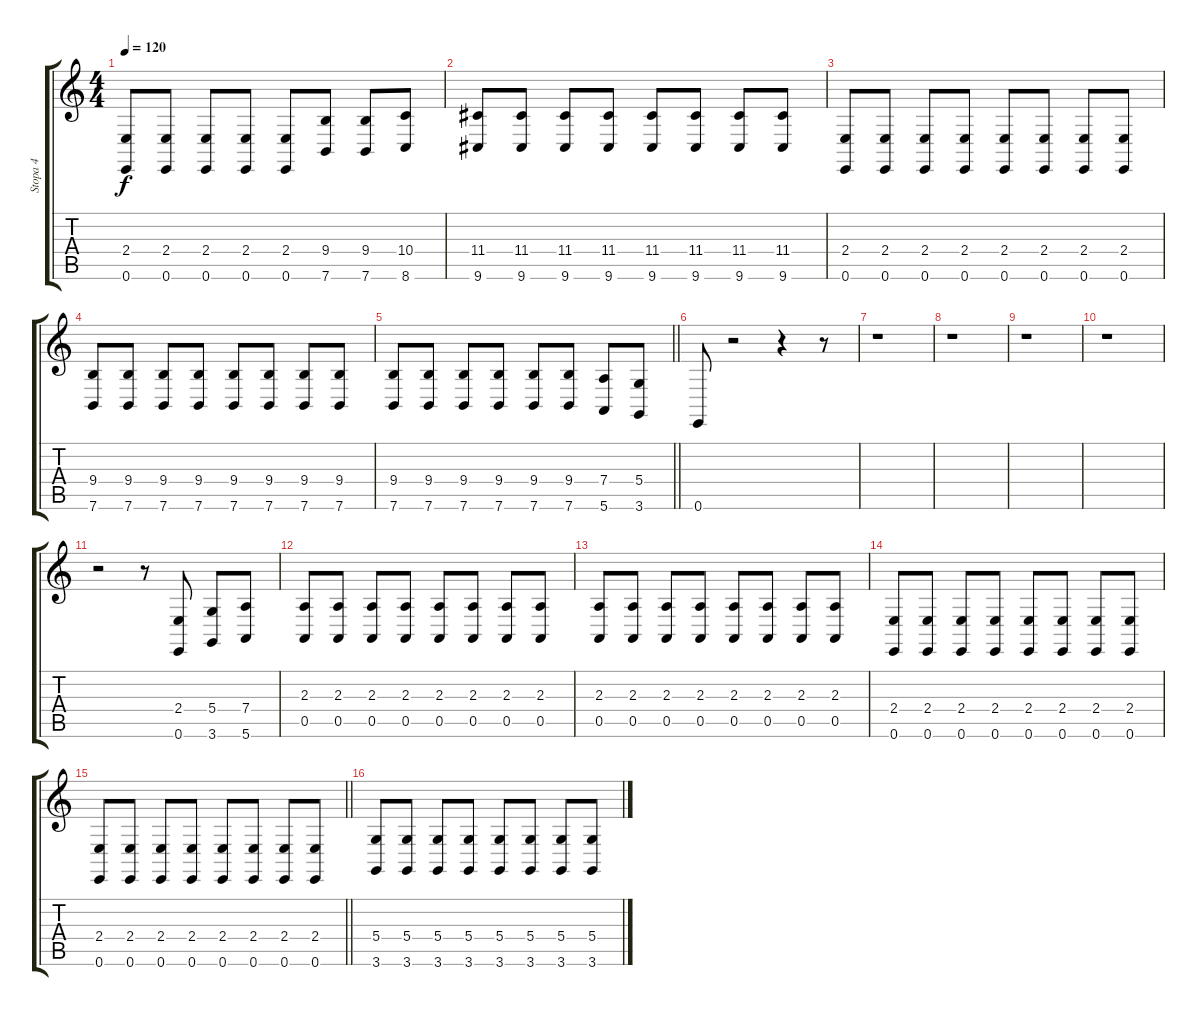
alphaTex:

\track ("Stopa 4" "Stopa 4") {instrument acousticgrandpiano}
\staff {score tabs}
\tuning (E4 B3 G3 D3 A2 E2) {hide}
\ts (4 4)
\tempo 120
\clef g2
\ks c
(2.4 0.6).8{dy f} (2.4 0.6).8 (2.4 0.6).8 (2.4 0.6).8 (2.4 0.6).8 (9.4 7.6).8 (9.4 7.6).8 (10.4 8.6).8 |
(11.4 9.6).8 (11.4 9.6).8 (11.4 9.6).8 (11.4 9.6).8 (11.4 9.6).8 (11.4 9.6).8 (11.4 9.6).8 (11.4 9.6).8 |
(2.4 0.6).8 (2.4 0.6).8 (2.4 0.6).8 (2.4 0.6).8 (2.4 0.6).8 (2.4 0.6).8 (2.4 0.6).8 (2.4 0.6).8 |
(9.4 7.6).8 (9.4 7.6).8 (9.4 7.6).8 (9.4 7.6).8 (9.4 7.6).8 (9.4 7.6).8 (9.4 7.6).8 (9.4 7.6).8 |
\barLineRight lightlight
(9.4 7.6).8 (9.4 7.6).8 (9.4 7.6).8 (9.4 7.6).8 (9.4 7.6).8 (9.4 7.6).8 (7.4 5.6).8 (5.4 3.6).8 |
\section ("" "")
0.6.8 r.2 r.4 r.8 |
r.1 |
r.1 |
r.1 |
r.1 |
r.2 r.8 (2.4 0.6).8 (5.4 3.6).8 (7.4 5.6).8 |
(2.3 0.5).8 (2.3 0.5).8 (2.3 0.5).8 (2.3 0.5).8 (2.3 0.5).8 (2.3 0.5).8 (2.3 0.5).8 (2.3 0.5).8 |
(2.3 0.5).8 (2.3 0.5).8 (2.3 0.5).8 (2.3 0.5).8 (2.3 0.5).8 (2.3 0.5).8 (2.3 0.5).8 (2.3 0.5).8 |
(2.4 0.6).8 (2.4 0.6).8 (2.4 0.6).8 (2.4 0.6).8 (2.4 0.6).8 (2.4 0.6).8 (2.4 0.6).8 (2.4 0.6).8 |
\barLineRight lightlight
(2.4 0.6).8 (2.4 0.6).8 (2.4 0.6).8 (2.4 0.6).8 (2.4 0.6).8 (2.4 0.6).8 (2.4 0.6).8 (2.4 0.6).8 |
(5.4 3.6).8 (5.4 3.6).8 (5.4 3.6).8 (5.4 3.6).8 (5.4 3.6).8 (5.4 3.6).8 (5.4 3.6).8 (5.4 3.6).8
